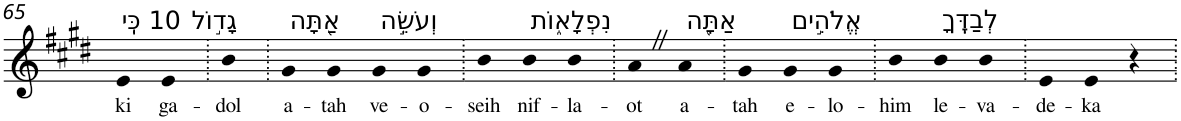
**kern	**text
*part1	*part1
*staff1	*staff1
*I"Piano	*
*I'Pno	*
!!LO:PB:g=z
*clefG2	*
*k[f#c#g#d#]	*
*E:	*
=65	=65
!LO:TX:a:t=10 כִּֽי	!
!	!LO:LY:b
4e	ki
!LO:TX:a:t=גָד֣וֹל	!
!	!LO:LY:b
4e	ga-
=66.	=66.
!	!LO:LY:b
4b	-dol
=67.	=67.
!LO:TX:a:t=אַ֭תָּה	!
!	!LO:LY:b
4g#	a-
!	!LO:LY:b
4g#	-tah
!LO:TX:a:t=וְעֹשֵׂ֣ה	!
!	!LO:LY:b
4g#	ve-
!	!LO:LY:b
4g#	-o-
=68.	=68.
!	!LO:LY:b
4b	-seih
!LO:TX:a:t=נִפְלָא֑וֹת	!
!	!LO:LY:b
4b	nif-
!	!LO:LY:b
4b	-la-
=69.	=69.
!	!LO:LY:b
4aZ	-ot
!LO:TX:a:t=אַתָּ֖ה	!
!	!LO:LY:b
4a	a-
=70.	=70.
!	!LO:LY:b
4g#	-tah
!LO:TX:a:t=אֱלֹהִ֣ים	!
!	!LO:LY:b
4g#	e-
!	!LO:LY:b
4g#	-lo-
=71.	=71.
!	!LO:LY:b
4b	-him
!LO:TX:a:t=לְבַדֶּֽךָ	!
!	!LO:LY:b
4b	le-
!	!LO:LY:b
4b	-va-
=72.	=72.
!	!LO:LY:b
4e	-de-
!	!LO:LY:b
4e	-ka
4r	.
=.	=.
*-	*-
